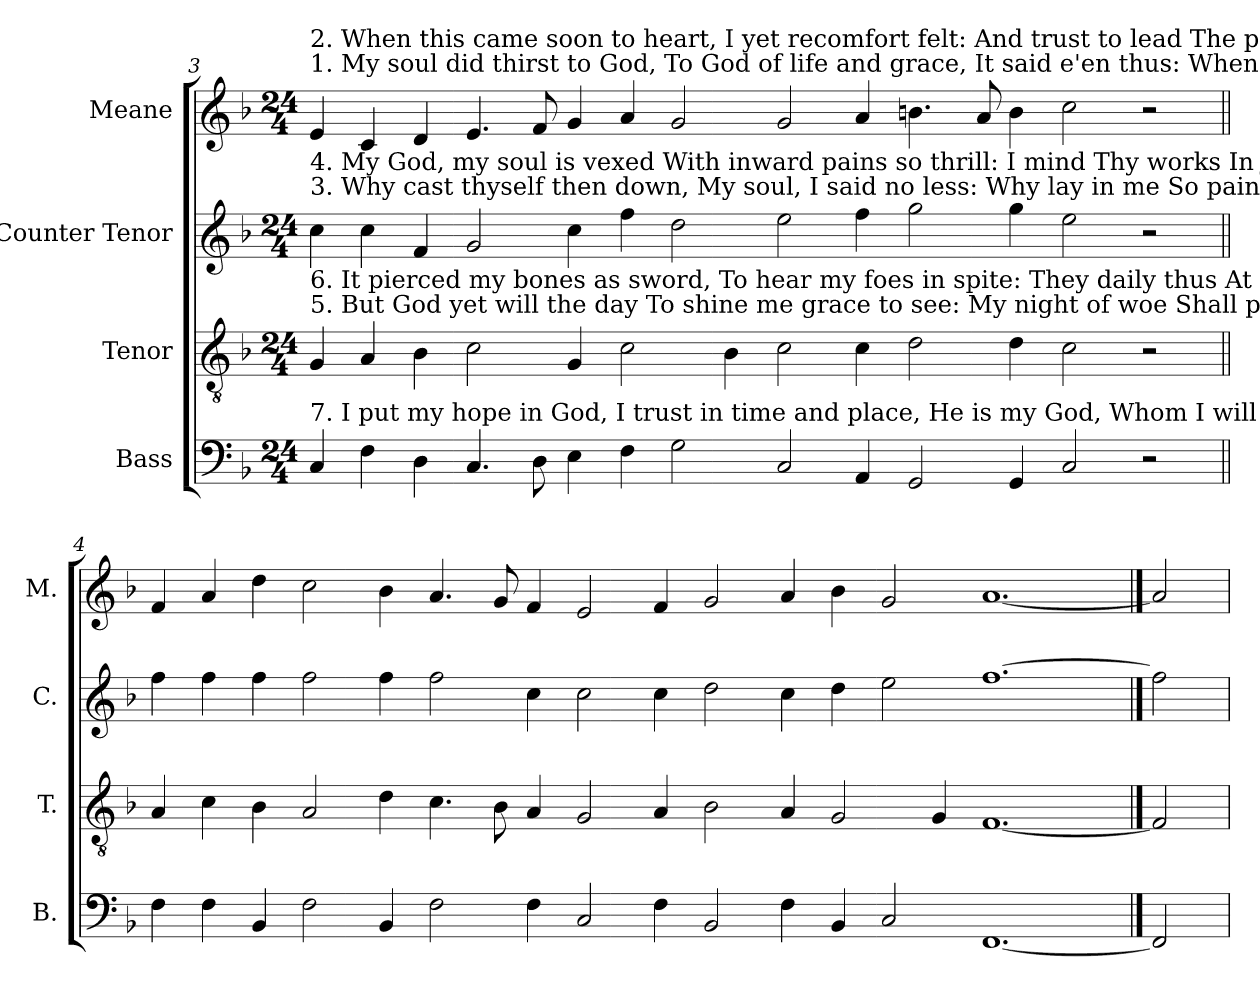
**kern	**kern	**kern	**kern
*part4	*part3	*part2	*part1
*staff4	*staff3	*staff2	*staff1
*I"Bass	*I"Tenor	*I"Counter Tenor	*I"Meane
*I'B.	*I'T.	*I'C.	*I'M.
!!LO:PB:g=z
*clefF4	*clefGv2	*clefG2	*clefG2
*k[b-]	*k[b-]	*k[b-]	*k[b-]
*M24/4	*M24/4	*M24/4	*M24/4
=3	=3	=3	=3
!	!	!	!LO:TX:a:t=1. My soul did thirst to God,  To God of life and grace,                          It said e'en thus&colon; When shall I come   To  see God's  lively  face?
!	!	!	!LO:TX:a:t=2.  When this came soon to heart, I yet recomfort felt&colon;                      And trust to lead  The people forth,   To go where Thou hast dwelt.
!	!	!LO:TX:a:t=3.  Why cast thyself then down, My soul, I said no less&colon;                         Why lay in me       So painfully                In woe and carefulness?	!
!	!	!LO:TX:a:t=4.  My God,   my soul is vexed  With inward pains so thrill&colon;                     I mind Thy works  In Jordan yet,  So done next Hermon hill.	!
!	!LO:TX:a:t=5. But God yet will the day              To shine me grace to see&colon;               My night of woe Shall praise Him then, Who kept yet life in me.	!	!
!	!LO:TX:a:t=6. It pierced my bones as sword,   To hear my foes in spite&colon;                   They daily thus  At me upbraid,  Where is thy God of might?	!	!
!LO:TX:a:t=7.  I put my hope in God,          I trust in time and place,                       He is my God,   Whom I will thank; My face shall see His grace.	!	!	!
4C/	4G/	4cc\	4e/
4F\	4A/	4cc\	4c/
4D\	4B-\	4f/	4d/
4.C/	2c\	2g/	4.e/
8D\	.	.	8f/
4E\	4G/	4cc\	4g/
4F\	2c\	4ff\	4a/
2G\	.	2dd\	2g/
.	4B-\	.	.
2C/	2c\	2ee\	2g/
4AA/	4c\	4ff\	4a/
2GG/	2d\	2gg\	4.bn\
.	.	.	8a/
4GG/	4d\	4gg\	4b\
2C/	2c\	2ee\	2cc\
2r	2r	2r	2r
!!LO:LB:g=z
=4||	=4||	=4||	=4||
4F\	4A/	4ff\	4f/
4F\	4c\	4ff\	4a/
4BB-/	4B-\	4ff\	4dd\
2F\	2A/	2ff\	2cc\
4BB-/	4d\	4ff\	4b-\
2F\	4.c\	2ff\	4.a/
.	8B-\	.	8g/
4F\	4A/	4cc\	4f/
2C/	2G/	2cc\	2e/
4F\	4A/	4cc\	4f/
2BB-/	2B-\	2dd\	2g/
4F\	4A/	4cc\	4a/
4BB-/	2G/	4dd\	4b-\
2C/	.	2ee\	2g/
.	4G/	.	.
[1.FF	[1.F	[1.ff	[1.a
==5	==5	==5	==5
2FF]	2F]	2ff]	2a]
=	=	=	=
*-	*-	*-	*-
